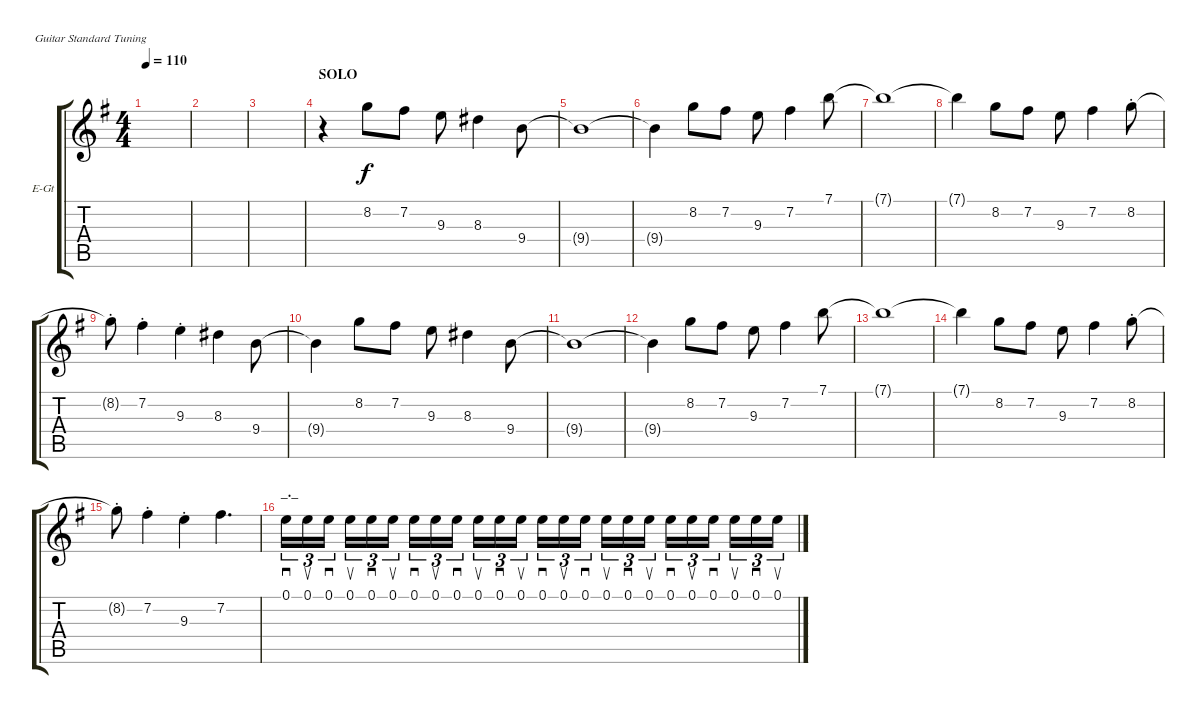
\defaultSystemsLayout 4
\bracketExtendMode groupsimilarinstruments
\firstSystemTrackNameOrientation horizontal
\otherSystemsTrackNameOrientation horizontal
\track ("Electric Guitar" "E-Gt") {instrument overdrivenguitar}
\staff {score tabs}
\tuning (E4 B3 G3 D3 A2 E2)
\ts (4 4)
\tempo 110
\clef g2
\scale
0.333333
\ks eminor
|
\scale
0.333333 |
\scale
0.333333 |
\section ("" "SOLO")
\scale
0.333333 r.4 8.2.8 7.2.8 9.3.8 8.3.4 9.4.8 |
\scale
0.333333 9.4{t}.1 |
\scale
0.333333 9.4{t}.4 8.2.8 7.2.8 9.3.8 7.2.4 7.1.8 |
\scale
0.333333 7.1{t}.1 |
\scale
0.333333 7.1{t}.4 8.2.8 7.2.8 9.3.8 7.2.4 8.2{st}.8 |
\scale
0.333333 8.2{st t}.8 7.2{st}.4 9.3{st}.4 8.3.4 9.4.8 |
\scale
0.333333 9.4{t}.4 8.2.8 7.2.8 9.3.8 8.3.4 9.4.8 |
\scale
0.333333 9.4{t}.1 |
\scale
0.333333 9.4{t}.4 8.2.8 7.2.8 9.3.8 7.2.4 7.1.8 |
\scale
0.333333 7.1{t}.1 |
7.1{t}.4 8.2.8 7.2.8 9.3.8 7.2.4 8.2{st}.8 |
8.2{st t}.8 7.2{st}.4 9.3{st}.4 7.2.4{d} |
\section ("" "_._")
0.1.16{sd tu (3 2)} 0.1.16{su tu (3 2)} 0.1.16{sd tu (3 2)} 0.1.16{su tu (3 2)} 0.1.16{sd tu (3 2)} 0.1.16{su tu (3 2)} 0.1.16{sd tu (3 2)} 0.1.16{su tu (3 2)} 0.1.16{sd tu (3 2)} 0.1.16{su tu (3 2)} 0.1.16{sd tu (3 2)} 0.1.16{su tu (3 2)} 0.1.16{sd tu (3 2)} 0.1.16{su tu (3 2)} 0.1.16{sd tu (3 2)} 0.1.16{su tu (3 2)} 0.1.16{sd tu (3 2)} 0.1.16{su tu (3 2)} 0.1.16{sd tu (3 2)} 0.1.16{su tu (3 2)} 0.1.16{sd tu (3 2)} 0.1.16{su tu (3 2)} 0.1.16{sd tu (3 2)} 0.1.16{su tu (3 2)}
